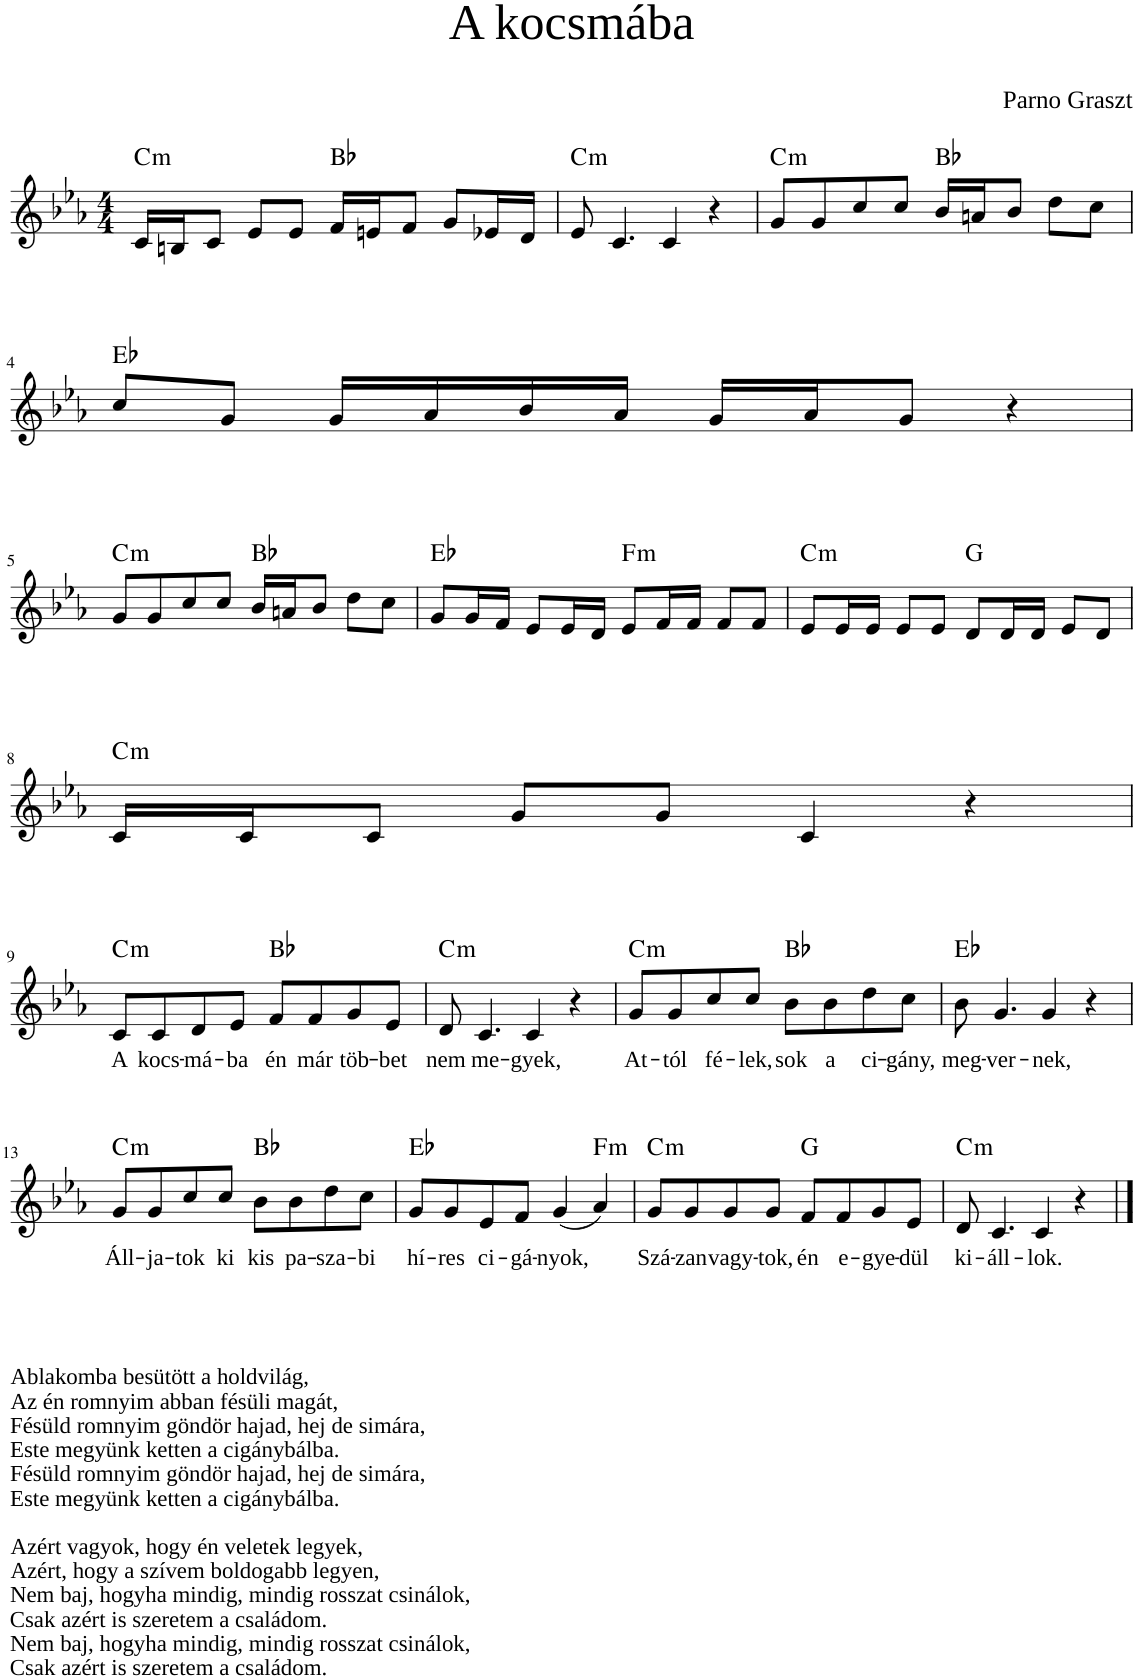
**kern	**text	**harte
*part1	*part1	*part1
*staff1	*staff1	*
*I"Voice	*	*
*clefG2	*	*
*k[b-e-a-]	*	*
*M4/4	*	*
=1	=1	=1
!	!	!LO:H:kt=m
16c/LL	.	C:min
16Bn/J	.	.
8c/J	.	.
8e-/L	.	.
8e-/J	.	.
16f/LL	.	Bb:maj
16en/J	.	.
8f/J	.	.
8g/L	.	.
16e-X/L	.	.
16d/JJ	.	.
=2	=2	=2
!	!	!LO:H:kt=m
8e-/	.	C:min
4.c/	.	.
4c/	.	.
4r	.	.
=3	=3	=3
!	!	!LO:H:kt=m
8g/L	.	C:min
8g/	.	.
8cc/	.	.
8cc/J	.	.
16b-/LL	.	Bb:maj
16an/J	.	.
8b-/J	.	.
8dd\L	.	.
8cc\J	.	.
!!LO:LB:g=z
=4	=4	=4
8cc/L	.	Eb:maj
8g/J	.	.
16g/LL	.	.
16a-/	.	.
16b-/	.	.
16a-/JJ	.	.
16g/LL	.	.
16a-/J	.	.
8g/J	.	.
4r	.	.
!!LO:LB:g=z
=5	=5	=5
!	!	!LO:H:kt=m
8g/L	.	C:min
8g/	.	.
8cc/	.	.
8cc/J	.	.
16b-/LL	.	Bb:maj
16an/J	.	.
8b-/J	.	.
8dd\L	.	.
8cc\J	.	.
=6	=6	=6
8g/L	.	Eb:maj
16g/L	.	.
16f/JJ	.	.
8e-/L	.	.
16e-/L	.	.
16d/JJ	.	.
!	!	!LO:H:kt=m
8e-/L	.	F:min
16f/L	.	.
16f/JJ	.	.
8f/L	.	.
8f/J	.	.
=7	=7	=7
!	!	!LO:H:kt=m
8e-/L	.	C:min
16e-/L	.	.
16e-/JJ	.	.
8e-/L	.	.
8e-/J	.	.
8d/L	.	G:maj
16d/L	.	.
16d/JJ	.	.
8e-/L	.	.
8d/J	.	.
!!LO:LB:g=z
=8	=8	=8
!	!	!LO:H:kt=m
16c/LL	.	C:min
16c/J	.	.
8c/J	.	.
8g/L	.	.
8g/J	.	.
4c/	.	.
4r	.	.
!!LO:LB:g=z
=9	=9	=9
!	!LO:LY:b	!LO:H:kt=m
8c/L	A	C:min
!	!LO:LY:b	!
8c/	kocs-	.
!	!LO:LY:b	!
8d/	-má-	.
!	!LO:LY:b	!
8e-/J	-ba	.
!	!LO:LY:b	!
8f/L	én	Bb:maj
!	!LO:LY:b	!
8f/	már	.
!	!LO:LY:b	!
8g/	töb-	.
!	!LO:LY:b	!
8e-/J	-bet	.
=10	=10	=10
!	!LO:LY:b	!LO:H:kt=m
8d/	nem	C:min
!	!LO:LY:b	!
4.c/	me-	.
!	!LO:LY:b	!
4c/	-gyek,	.
4r	.	.
=11	=11	=11
!	!LO:LY:b	!LO:H:kt=m
8g/L	At-	C:min
!	!LO:LY:b	!
8g/	-tól	.
!	!LO:LY:b	!
8cc/	fé-	.
!	!LO:LY:b	!
8cc/J	-lek,	.
!	!LO:LY:b	!
8b-\L	sok	Bb:maj
!	!LO:LY:b	!
8b-\	a	.
!	!LO:LY:b	!
8dd\	ci-	.
!	!LO:LY:b	!
8cc\J	-gány,	.
=12	=12	=12
!	!LO:LY:b	!
8b-\	meg-	Eb:maj
!	!LO:LY:b	!
4.g/	-ver-	.
!	!LO:LY:b	!
4g/	-nek,	.
4r	.	.
!!LO:LB:g=z
=13	=13	=13
!	!LO:LY:b	!LO:H:kt=m
8g/L	Áll-	C:min
!	!LO:LY:b	!
8g/	-ja-	.
!	!LO:LY:b	!
8cc/	-tok	.
!	!LO:LY:b	!
8cc/J	ki	.
!	!LO:LY:b	!
8b-\L	kis	Bb:maj
!	!LO:LY:b	!
8b-\	pa-	.
!	!LO:LY:b	!
8dd\	-sza-	.
!	!LO:LY:b	!
8cc\J	-bi	.
=14	=14	=14
!	!LO:LY:b	!
8g/L	hí-	Eb:maj
!	!LO:LY:b	!
8g/	-res	.
!	!LO:LY:b	!
8e-/	ci-	.
!	!LO:LY:b	!
8f/J	-gá-	.
!	!LO:LY:b	!
(4g/	-nyok,	.
!	!	!LO:H:kt=m
4a-/)	.	F:min
=15	=15	=15
!	!LO:LY:b	!LO:H:kt=m
8g/L	Szá-	C:min
!	!LO:LY:b	!
8g/	-zan	.
!	!LO:LY:b	!
8g/	vagy-	.
!	!LO:LY:b	!
8g/J	-tok,	.
!	!LO:LY:b	!
8f/L	én	G:maj
!	!LO:LY:b	!
8f/	e-	.
!	!LO:LY:b	!
8g/	-gye-	.
!	!LO:LY:b	!
8e-/J	-dül	.
=16	=16	=16
!	!LO:LY:b	!LO:H:kt=m
8d/	ki-	C:min
!	!LO:LY:b	!
4.c/	-áll-	.
!	!LO:LY:b	!
4c/	-lok.	.
4r	.	.
==	==	==
*-	*-	*-
